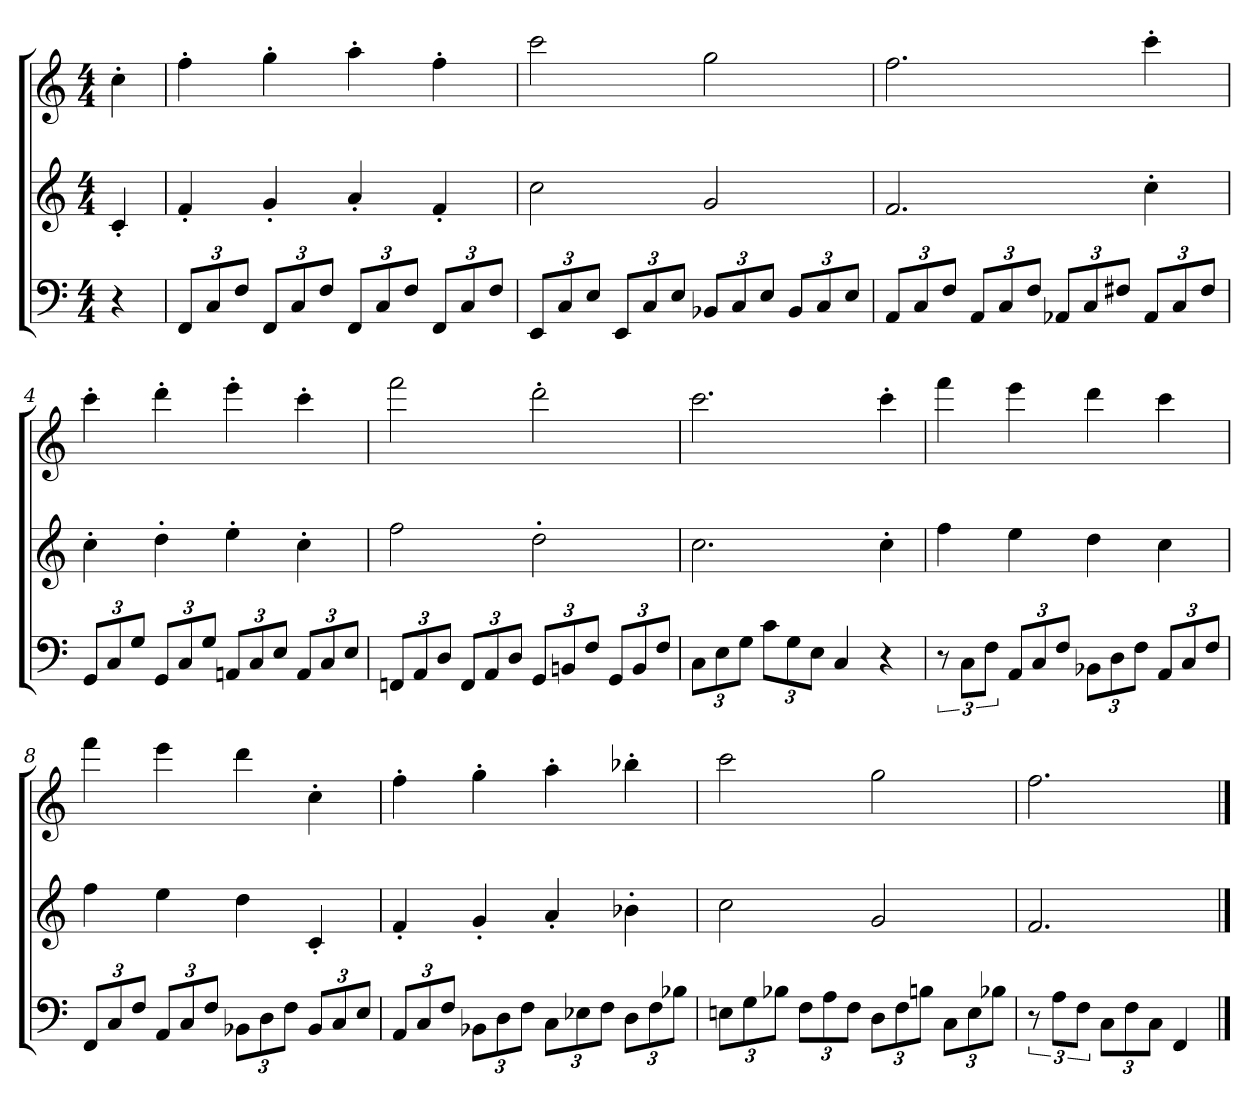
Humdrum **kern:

**kern	**kern	**kern
*part3	*part2	*part1
*staff3	*staff2	*staff1
*M4/4	*M4/4	*M4/4
=	=	=
4r	4c'	4cc'
=1	=1	=1
12FFL	4f'	4ff'
12C	.	.
12FJ	.	.
12FFL	4g'	4gg'
12C	.	.
12FJ	.	.
12FFL	4a'	4aa'
12C	.	.
12FJ	.	.
12FFL	4f'	4ff'
12C	.	.
12FJ	.	.
=2	=2	=2
12EEL	2cc	2ccc
12C	.	.
12EJ	.	.
12EEL	.	.
12C	.	.
12EJ	.	.
12BB-XL	2g	2gg
12C	.	.
12EJ	.	.
12BB-L	.	.
12C	.	.
12EJ	.	.
=3	=3	=3
12AAL	2.f	2.ff
12C	.	.
12FJ	.	.
12AAL	.	.
12C	.	.
12FJ	.	.
12AA-XL	.	.
12C	.	.
12F#XJ	.	.
12AA-L	4cc'	4ccc'
12C	.	.
12F#J	.	.
=4	=4	=4
12GGL	4cc'	4ccc'
12C	.	.
12GJ	.	.
12GGL	4dd'	4ddd'
12C	.	.
12GJ	.	.
12AAnL	4ee'	4eee'
12C	.	.
12EJ	.	.
12AAL	4cc'	4ccc'
12C	.	.
12EJ	.	.
=5	=5	=5
12FFnL	2ff	2fff
12AA	.	.
12DJ	.	.
12FFL	.	.
12AA	.	.
12DJ	.	.
12GGL	2dd'	2ddd'
12BBn	.	.
12FJ	.	.
12GGL	.	.
12BB	.	.
12FJ	.	.
=6	=6	=6
12CL	2.cc	2.ccc
12E	.	.
12GJ	.	.
12cL	.	.
12G	.	.
12EJ	.	.
4C	.	.
4r	4cc'	4ccc'
=7	=7	=7
12r	4ff	4fff
12CL	.	.
12FJ	.	.
12AAL	4ee	4eee
12C	.	.
12FJ	.	.
12BB-XL	4dd	4ddd
12D	.	.
12FJ	.	.
12AAL	4cc	4ccc
12C	.	.
12FJ	.	.
=8	=8	=8
12FFL	4ff	4fff
12C	.	.
12FJ	.	.
12AAL	4ee	4eee
12C	.	.
12FJ	.	.
12BB-XL	4dd	4ddd
12D	.	.
12FJ	.	.
12BB-L	4c'	4cc'
12C	.	.
12EJ	.	.
=9	=9	=9
12AAL	4f'	4ff'
12C	.	.
12FJ	.	.
12BB-XL	4g'	4gg'
12D	.	.
12FJ	.	.
12CL	4a'	4aa'
12E-X	.	.
12FJ	.	.
12DL	4b-X'	4bb-X'
12F	.	.
12B-XJ	.	.
=10	=10	=10
12EnL	2cc	2ccc
12G	.	.
12B-XJ	.	.
12FL	.	.
12A	.	.
12FJ	.	.
12DL	2g	2gg
12F	.	.
12BnJ	.	.
12CL	.	.
12E	.	.
12B-XJ	.	.
=11	=11	=11
12r	2.f	2.ff
12AL	.	.
12FJ	.	.
12CL	.	.
12F	.	.
12CJ	.	.
4FF	.	.
==	==	==
*-	*-	*-
